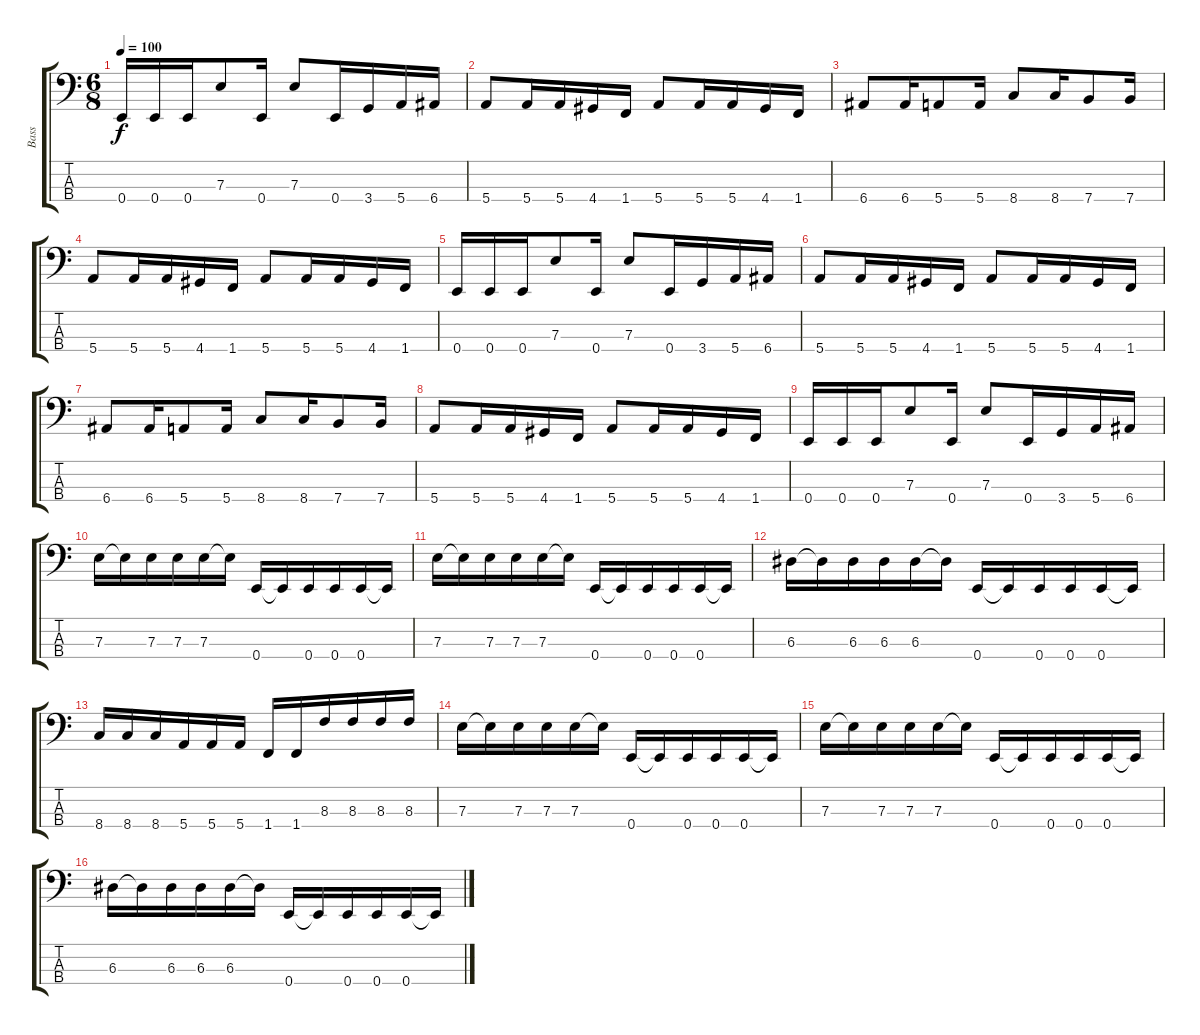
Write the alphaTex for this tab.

\track ("Bass" "Bass") {instrument electricbassfinger}
\staff {score tabs}
\tuning (G2 D2 A1 E1) {hide}
\ts (6 8)
\tempo 100
\clef f4
\ks c
0.4.16{dy f} 0.4.16 0.4.16 7.3.8 0.4.16 7.3.8 0.4.16 3.4.16 5.4.16 6.4.16 |
5.4.8 5.4.16 5.4.16 4.4.16 1.4.16 5.4.8 5.4.16 5.4.16 4.4.16 1.4.16 |
6.4.8 6.4.16 5.4.8 5.4.16 8.4.8 8.4.16 7.4.8 7.4.16 |
5.4.8 5.4.16 5.4.16 4.4.16 1.4.16 5.4.8 5.4.16 5.4.16 4.4.16 1.4.16 |
0.4.16 0.4.16 0.4.16 7.3.8 0.4.16 7.3.8 0.4.16 3.4.16 5.4.16 6.4.16 |
5.4.8 5.4.16 5.4.16 4.4.16 1.4.16 5.4.8 5.4.16 5.4.16 4.4.16 1.4.16 |
6.4.8 6.4.16 5.4.8 5.4.16 8.4.8 8.4.16 7.4.8 7.4.16 |
5.4.8 5.4.16 5.4.16 4.4.16 1.4.16 5.4.8 5.4.16 5.4.16 4.4.16 1.4.16 |
0.4.16 0.4.16 0.4.16 7.3.8 0.4.16 7.3.8 0.4.16 3.4.16 5.4.16 6.4.16 |
7.3.16 7.3{t}.16 7.3.16 7.3.16 7.3.16 7.3{t}.16 0.4.16 0.4{t}.16 0.4.16 0.4.16 0.4.16 0.4{t}.16 |
7.3.16 7.3{t}.16 7.3.16 7.3.16 7.3.16 7.3{t}.16 0.4.16 0.4{t}.16 0.4.16 0.4.16 0.4.16 0.4{t}.16 |
6.3.16 6.3{t}.16 6.3.16 6.3.16 6.3.16 6.3{t}.16 0.4.16 0.4{t}.16 0.4.16 0.4.16 0.4.16 0.4{t}.16 |
8.4.16 8.4.16 8.4.16 5.4.16 5.4.16 5.4.16 1.4.16 1.4.16 8.3.16 8.3.16 8.3.16 8.3.16 |
7.3.16 7.3{t}.16 7.3.16 7.3.16 7.3.16 7.3{t}.16 0.4.16 0.4{t}.16 0.4.16 0.4.16 0.4.16 0.4{t}.16 |
7.3.16 7.3{t}.16 7.3.16 7.3.16 7.3.16 7.3{t}.16 0.4.16 0.4{t}.16 0.4.16 0.4.16 0.4.16 0.4{t}.16 |
6.3.16 6.3{t}.16 6.3.16 6.3.16 6.3.16 6.3{t}.16 0.4.16 0.4{t}.16 0.4.16 0.4.16 0.4.16 0.4{t}.16
